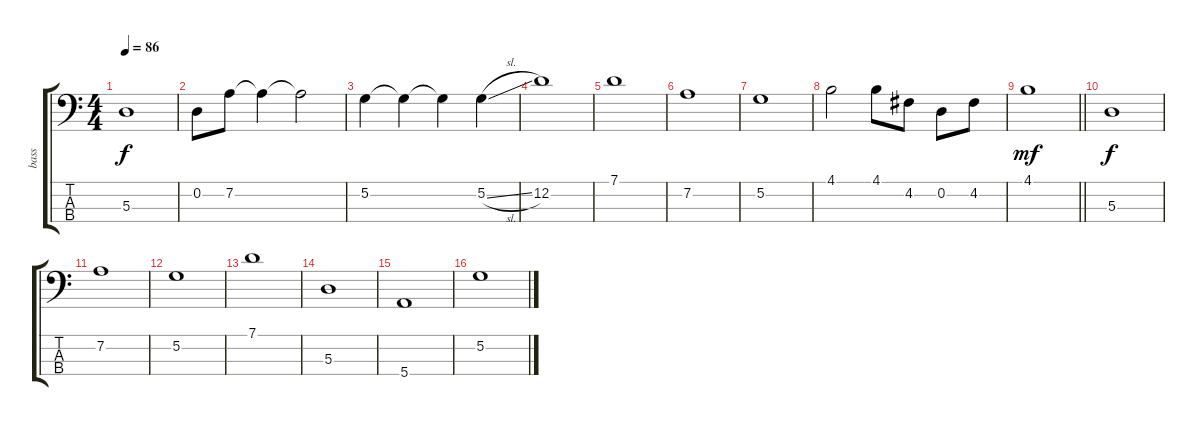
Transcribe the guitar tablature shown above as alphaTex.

\track ("bass" "bass") {instrument electricbassfinger}
\staff {score tabs}
\tuning (G2 D2 A1 E1) {hide}
\ts (4 4)
\tempo 86
\clef f4
\ks c
5.3.1{dy f instrument electricbassfinger} |
0.2.8 7.2.8 7.2{t}.4 7.2{t}.2 |
5.2.4 5.2{t}.4 5.2{t}.4 5.2{sl}.4 |
12.2.1 |
7.1.1 |
7.2.1 |
5.2.1 |
4.1.2 4.1.8 4.2.8 0.2.8 4.2.8 |
\barLineRight lightlight
4.1.1{dy mf} |
5.3.1{dy f} |
7.2.1 |
5.2.1 |
7.1.1 |
5.3.1 |
5.4.1 |
5.2.1
